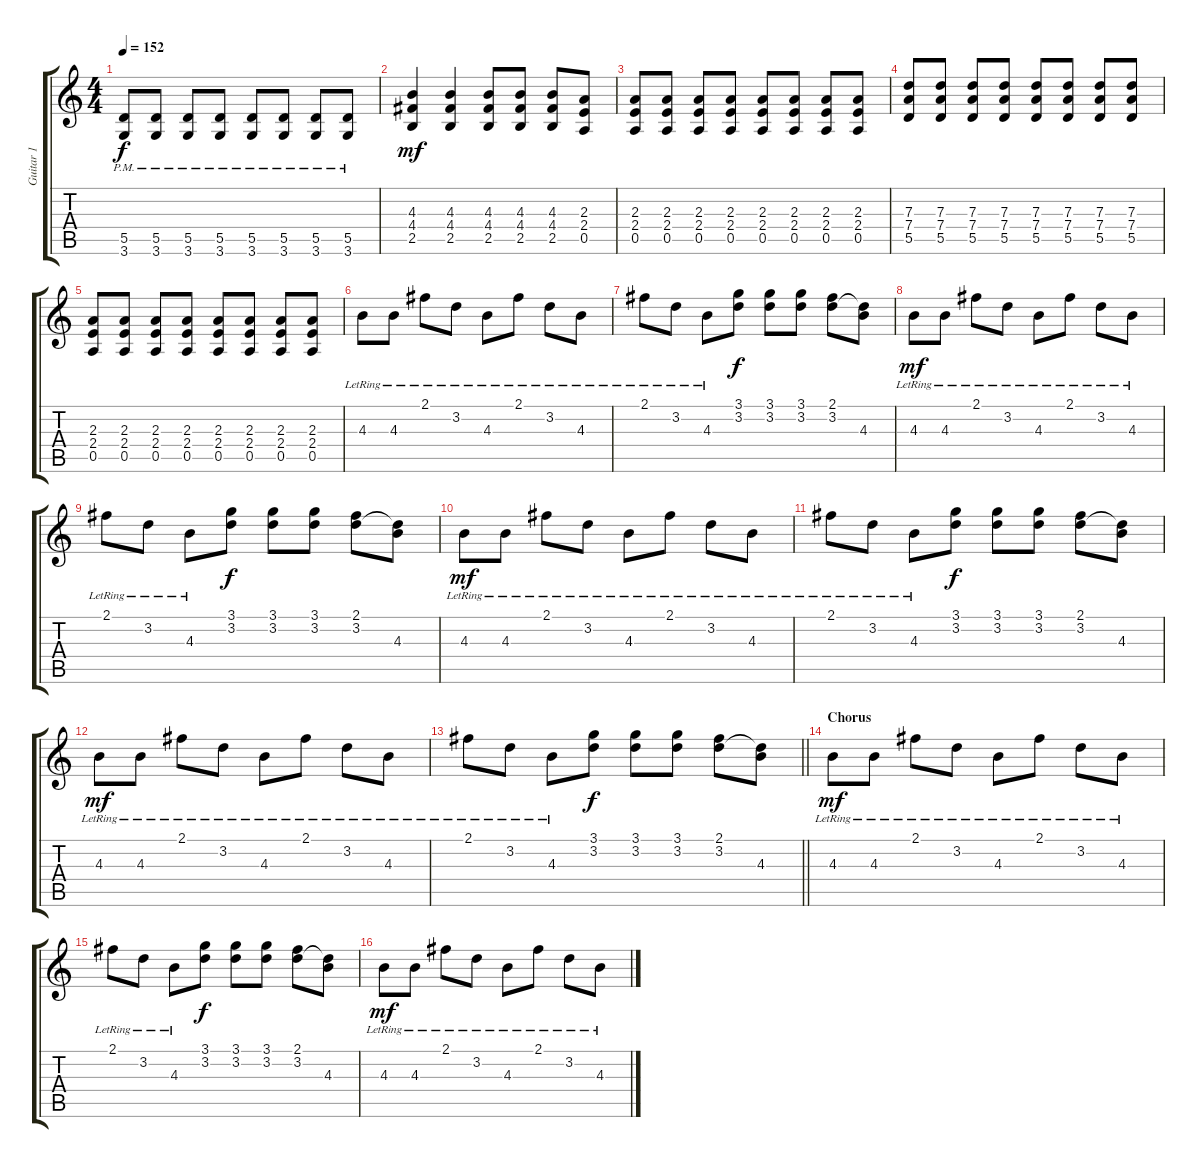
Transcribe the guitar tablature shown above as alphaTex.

\track ("Guitar 1" "Guitar 1") {instrument overdrivenguitar}
\staff {score tabs}
\tuning (E4 B3 G3 D3 A2 E2) {hide}
\ts (4 4)
\tempo 152
\clef g2
\ks c
(5.5{pm} 3.6{pm}).8{dy f} (5.5{pm} 3.6{pm}).8 (5.5{pm} 3.6{pm}).8 (5.5{pm} 3.6{pm}).8 (5.5{pm} 3.6{pm}).8 (5.5{pm} 3.6{pm}).8 (5.5{pm} 3.6{pm}).8 (5.5{pm} 3.6{pm}).8 |
(4.3 4.4 2.5).4{dy mf} (4.3 4.4 2.5).4 (4.3 4.4 2.5).8 (4.3 4.4 2.5).8 (4.3 4.4 2.5).8 (2.3 2.4 0.5).8 |
(2.3 2.4 0.5).8 (2.3 2.4 0.5).8 (2.3 2.4 0.5).8 (2.3 2.4 0.5).8 (2.3 2.4 0.5).8 (2.3 2.4 0.5).8 (2.3 2.4 0.5).8 (2.3 2.4 0.5).8 |
(7.3 7.4 5.5).8 (7.3 7.4 5.5).8 (7.3 7.4 5.5).8 (7.3 7.4 5.5).8 (7.3 7.4 5.5).8 (7.3 7.4 5.5).8 (7.3 7.4 5.5).8 (7.3 7.4 5.5).8 |
(2.3 2.4 0.5).8 (2.3 2.4 0.5).8 (2.3 2.4 0.5).8 (2.3 2.4 0.5).8 (2.3 2.4 0.5).8 (2.3 2.4 0.5).8 (2.3 2.4 0.5).8 (2.3 2.4 0.5).8 |
4.3{lr}.8 4.3{lr}.8 2.1{lr}.8 3.2{lr}.8 4.3{lr}.8 2.1{lr}.8 3.2{lr}.8 4.3{lr}.8 |
2.1{lr}.8 3.2{lr}.8 4.3{lr}.8 (3.1 3.2).8{dy f} (3.1 3.2).8 (3.1 3.2).8 (2.1 3.2).8 (3.2{t} 4.3).8 |
4.3{lr}.8{dy mf} 4.3{lr}.8 2.1{lr}.8 3.2{lr}.8 4.3{lr}.8 2.1{lr}.8 3.2{lr}.8 4.3{lr}.8 |
2.1{lr}.8 3.2{lr}.8 4.3{lr}.8 (3.1 3.2).8{dy f} (3.1 3.2).8 (3.1 3.2).8 (2.1 3.2).8 (3.2{t} 4.3).8 |
4.3{lr}.8{dy mf} 4.3{lr}.8 2.1{lr}.8 3.2{lr}.8 4.3{lr}.8 2.1{lr}.8 3.2{lr}.8 4.3{lr}.8 |
2.1{lr}.8 3.2{lr}.8 4.3{lr}.8 (3.1 3.2).8{dy f} (3.1 3.2).8 (3.1 3.2).8 (2.1 3.2).8 (3.2{t} 4.3).8 |
4.3{lr}.8{dy mf} 4.3{lr}.8 2.1{lr}.8 3.2{lr}.8 4.3{lr}.8 2.1{lr}.8 3.2{lr}.8 4.3{lr}.8 |
\barLineRight lightlight
2.1{lr}.8 3.2{lr}.8 4.3{lr}.8 (3.1 3.2).8{dy f} (3.1 3.2).8 (3.1 3.2).8 (2.1 3.2).8 (3.2{t} 4.3).8 |
\section ("" "Chorus")
4.3{lr}.8{dy mf} 4.3{lr}.8 2.1{lr}.8 3.2{lr}.8 4.3{lr}.8 2.1{lr}.8 3.2{lr}.8 4.3{lr}.8 |
2.1{lr}.8 3.2{lr}.8 4.3{lr}.8 (3.1 3.2).8{dy f} (3.1 3.2).8 (3.1 3.2).8 (2.1 3.2).8 (3.2{t} 4.3).8 |
4.3{lr}.8{dy mf} 4.3{lr}.8 2.1{lr}.8 3.2{lr}.8 4.3{lr}.8 2.1{lr}.8 3.2{lr}.8 4.3{lr}.8
